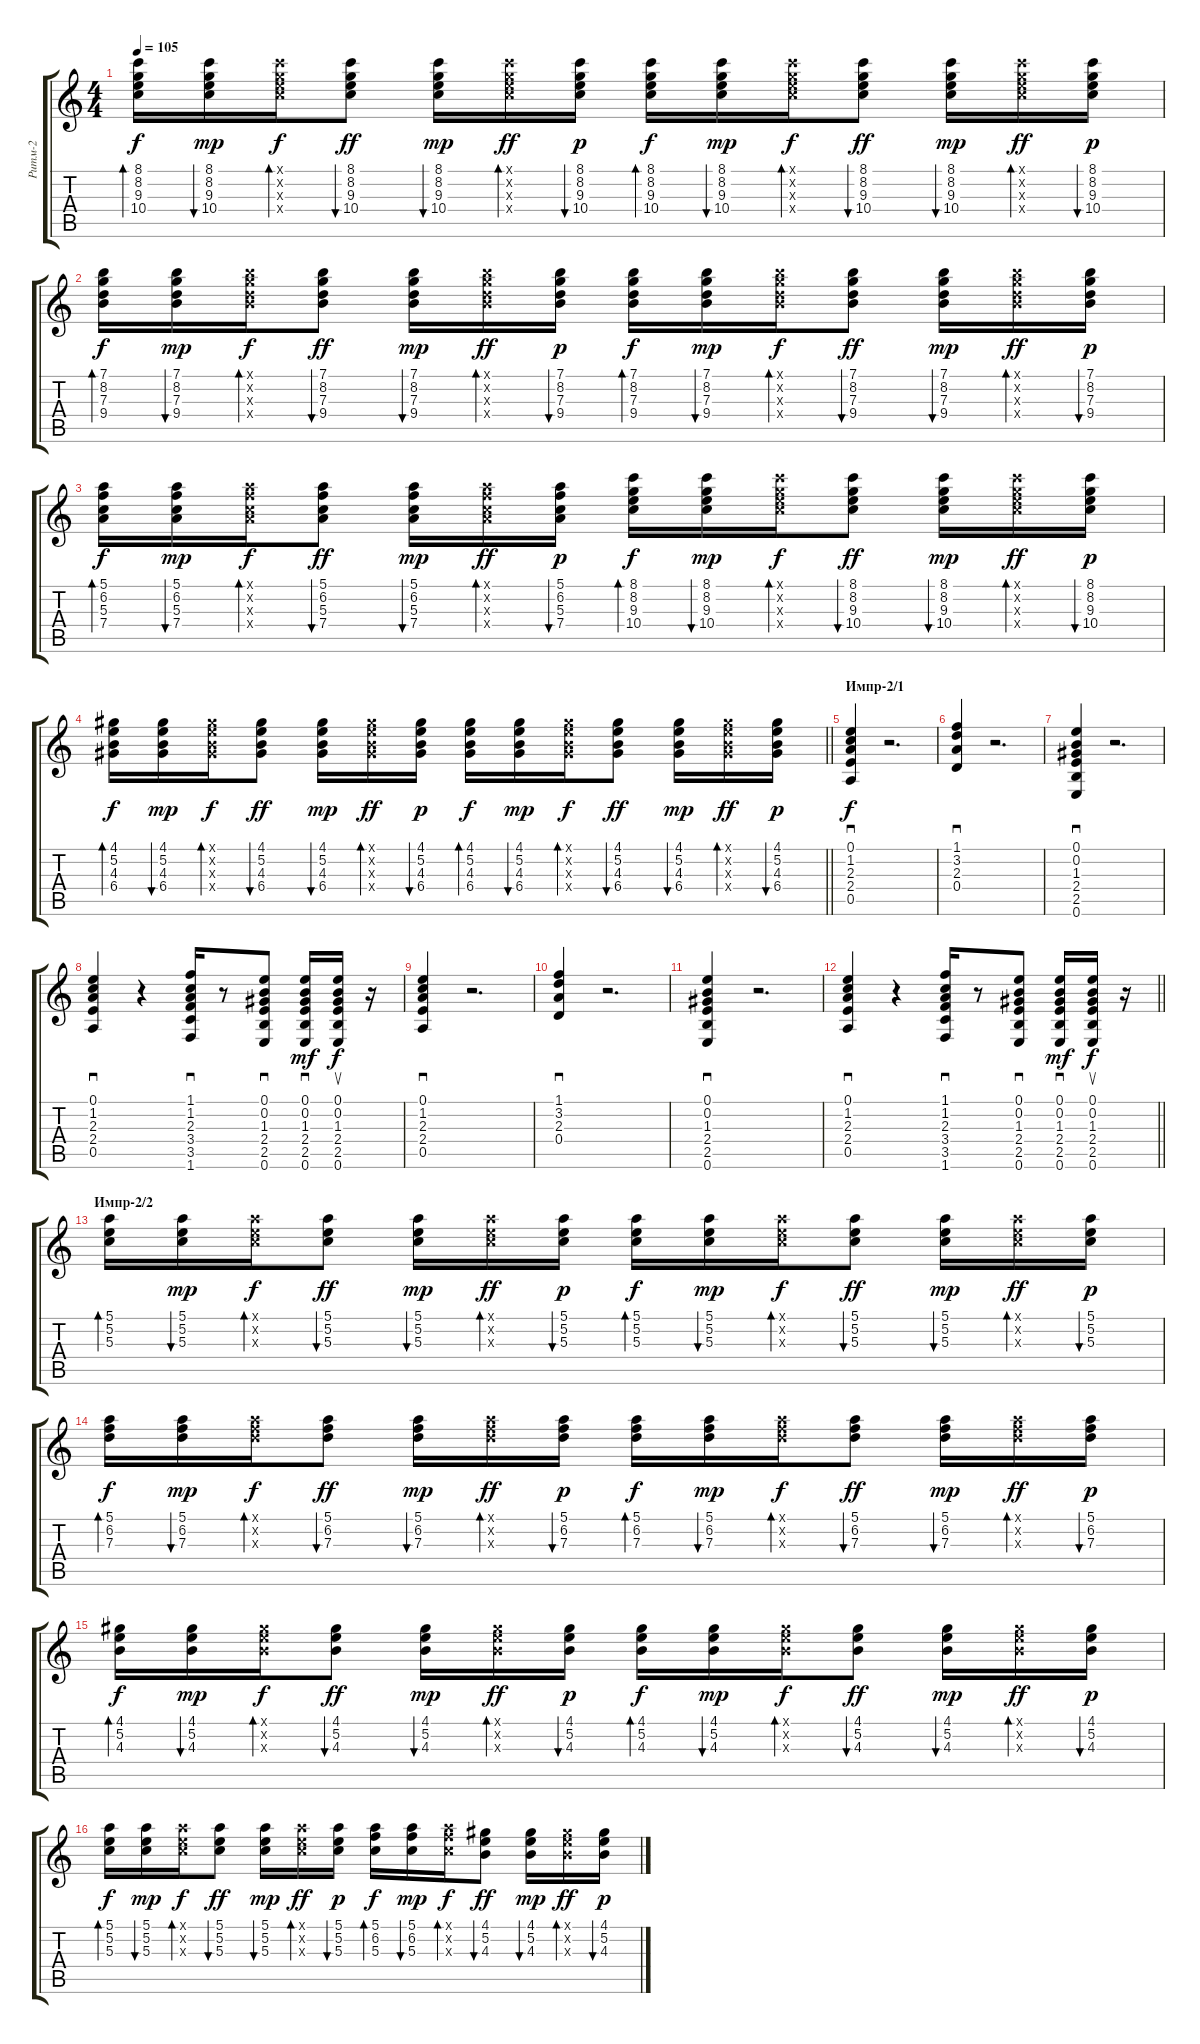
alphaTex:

\track ("Ритм-2" "Ритм-2") {instrument electricguitarjazz}
\staff {score tabs}
\tuning (E4 B3 G3 D3 A2 E2) {hide}
\ts (4 4)
\tempo 105
\clef g2
\ks c
(8.1 8.2 9.3 10.4).16{bd 60 dy f} (8.1 8.2 9.3 10.4).16{bu 60 dy mp} (8.1{x} 8.2{x} 9.3{x} 10.4{x}).16{bd 60 dy f} (8.1 8.2 9.3 10.4).8{bu 60 dy ff} (8.1 8.2 9.3 10.4).16{bu 60 dy mp} (8.1{x} 8.2{x} 9.3{x} 10.4{x}).16{bd 60 dy ff} (8.1 8.2 9.3 10.4).16{bu 60 dy p} (8.1 8.2 9.3 10.4).16{bd 60 dy f} (8.1 8.2 9.3 10.4).16{bu 60 dy mp} (8.1{x} 8.2{x} 9.3{x} 10.4{x}).16{bd 60 dy f} (8.1 8.2 9.3 10.4).8{bu 60 dy ff} (8.1 8.2 9.3 10.4).16{bu 60 dy mp} (8.1{x} 8.2{x} 9.3{x} 10.4{x}).16{bd 60 dy ff} (8.1 8.2 9.3 10.4).16{bu 60 dy p} |
(7.1 8.2 7.3 9.4).16{bd 60 dy f} (7.1 8.2 7.3 9.4).16{bu 60 dy mp} (7.1{x} 8.2{x} 7.3{x} 9.4{x}).16{bd 60 dy f} (7.1 8.2 7.3 9.4).8{bu 60 dy ff} (7.1 8.2 7.3 9.4).16{bu 60 dy mp} (7.1{x} 8.2{x} 7.3{x} 9.4{x}).16{bd 60 dy ff} (7.1 8.2 7.3 9.4).16{bu 60 dy p} (7.1 8.2 7.3 9.4).16{bd 60 dy f} (7.1 8.2 7.3 9.4).16{bu 60 dy mp} (7.1{x} 8.2{x} 7.3{x} 9.4{x}).16{bd 60 dy f} (7.1 8.2 7.3 9.4).8{bu 60 dy ff} (7.1 8.2 7.3 9.4).16{bu 60 dy mp} (7.1{x} 8.2{x} 7.3{x} 9.4{x}).16{bd 60 dy ff} (7.1 8.2 7.3 9.4).16{bu 60 dy p} |
(5.1 6.2 5.3 7.4).16{bd 60 dy f} (5.1 6.2 5.3 7.4).16{bu 60 dy mp} (5.1{x} 6.2{x} 5.3{x} 7.4{x}).16{bd 60 dy f} (5.1 6.2 5.3 7.4).8{bu 60 dy ff} (5.1 6.2 5.3 7.4).16{bu 60 dy mp} (5.1{x} 6.2{x} 5.3{x} 7.4{x}).16{bd 60 dy ff} (5.1 6.2 5.3 7.4).16{bu 60 dy p} (8.1 8.2 9.3 10.4).16{bd 60 dy f} (8.1 8.2 9.3 10.4).16{bu 60 dy mp} (8.1{x} 8.2{x} 9.3{x} 10.4{x}).16{bd 60 dy f} (8.1 8.2 9.3 10.4).8{bu 60 dy ff} (8.1 8.2 9.3 10.4).16{bu 60 dy mp} (8.1{x} 8.2{x} 9.3{x} 10.4{x}).16{bd 60 dy ff} (8.1 8.2 9.3 10.4).16{bu 60 dy p} |
\barLineRight lightlight
(4.1 5.2 4.3 6.4).16{bd 60 dy f} (4.1 5.2 4.3 6.4).16{bu 60 dy mp} (4.1{x} 5.2{x} 4.3{x} 6.4{x}).16{bd 60 dy f} (4.1 5.2 4.3 6.4).8{bu 60 dy ff} (4.1 5.2 4.3 6.4).16{bu 60 dy mp} (4.1{x} 5.2{x} 4.3{x} 6.4{x}).16{bd 60 dy ff} (4.1 5.2 4.3 6.4).16{bu 60 dy p} (4.1 5.2 4.3 6.4).16{bd 60 dy f} (4.1 5.2 4.3 6.4).16{bu 60 dy mp} (4.1{x} 5.2{x} 4.3{x} 6.4{x}).16{bd 60 dy f} (4.1 5.2 4.3 6.4).8{bu 60 dy ff} (4.1 5.2 4.3 6.4).16{bu 60 dy mp} (4.1{x} 5.2{x} 4.3{x} 6.4{x}).16{bd 60 dy ff} (4.1 5.2 4.3 6.4).16{bu 60 dy p} |
\section ("" "Импр-2/1")
(0.1 1.2 2.3 2.4 0.5).4{sd dy f} r.2{d} |
(1.1 3.2 2.3 0.4).4{sd} r.2{d} |
(0.1 0.2 1.3 2.4 2.5 0.6).4{sd} r.2{d} |
(0.1 1.2 2.3 2.4 0.5).4{sd} r.4 (1.1 1.2 2.3 3.4 3.5 1.6).16{sd} r.8 (0.1 0.2 1.3 2.4 2.5 0.6).8{sd} (0.1 0.2 1.3 2.4 2.5 0.6).16{sd dy mf} (0.1 0.2 1.3 2.4 2.5 0.6).16{su dy f} r.16 |
(0.1 1.2 2.3 2.4 0.5).4{sd} r.2{d} |
(1.1 3.2 2.3 0.4).4{sd} r.2{d} |
(0.1 0.2 1.3 2.4 2.5 0.6).4{sd} r.2{d} |
\barLineRight lightlight
(0.1 1.2 2.3 2.4 0.5).4{sd} r.4 (1.1 1.2 2.3 3.4 3.5 1.6).16{sd} r.8 (0.1 0.2 1.3 2.4 2.5 0.6).8{sd} (0.1 0.2 1.3 2.4 2.5 0.6).16{sd dy mf} (0.1 0.2 1.3 2.4 2.5 0.6).16{su dy f} r.16 |
\section ("" "Импр-2/2")
(5.1 5.2 5.3).16{bd 60} (5.1 5.2 5.3).16{bu 60 dy mp} (5.1{x} 5.2{x} 5.3{x}).16{bd 60 dy f} (5.1 5.2 5.3).8{bu 60 dy ff} (5.1 5.2 5.3).16{bu 60 dy mp} (5.1{x} 5.2{x} 5.3{x}).16{bd 60 dy ff} (5.1 5.2 5.3).16{bu 60 dy p} (5.1 5.2 5.3).16{bd 60 dy f} (5.1 5.2 5.3).16{bu 60 dy mp} (5.1{x} 5.2{x} 5.3{x}).16{bd 60 dy f} (5.1 5.2 5.3).8{bu 60 dy ff} (5.1 5.2 5.3).16{bu 60 dy mp} (5.1{x} 5.2{x} 5.3{x}).16{bd 60 dy ff} (5.1 5.2 5.3).16{bu 60 dy p} |
(5.1 6.2 7.3).16{bd 60 dy f} (5.1 6.2 7.3).16{bu 60 dy mp} (5.1{x} 6.2{x} 7.3{x}).16{bd 60 dy f} (5.1 6.2 7.3).8{bu 60 dy ff} (5.1 6.2 7.3).16{bu 60 dy mp} (5.1{x} 6.2{x} 7.3{x}).16{bd 60 dy ff} (5.1 6.2 7.3).16{bu 60 dy p} (5.1 6.2 7.3).16{bd 60 dy f} (5.1 6.2 7.3).16{bu 60 dy mp} (5.1{x} 6.2{x} 7.3{x}).16{bd 60 dy f} (5.1 6.2 7.3).8{bu 60 dy ff} (5.1 6.2 7.3).16{bu 60 dy mp} (5.1{x} 6.2{x} 7.3{x}).16{bd 60 dy ff} (5.1 6.2 7.3).16{bu 60 dy p} |
(4.1 5.2 4.3).16{bd 60 dy f} (4.1 5.2 4.3).16{bu 60 dy mp} (4.1{x} 5.2{x} 4.3{x}).16{bd 60 dy f} (4.1 5.2 4.3).8{bu 60 dy ff} (4.1 5.2 4.3).16{bu 60 dy mp} (4.1{x} 5.2{x} 4.3{x}).16{bd 60 dy ff} (4.1 5.2 4.3).16{bu 60 dy p} (4.1 5.2 4.3).16{bd 60 dy f} (4.1 5.2 4.3).16{bu 60 dy mp} (4.1{x} 5.2{x} 4.3{x}).16{bd 60 dy f} (4.1 5.2 4.3).8{bu 60 dy ff} (4.1 5.2 4.3).16{bu 60 dy mp} (4.1{x} 5.2{x} 4.3{x}).16{bd 60 dy ff} (4.1 5.2 4.3).16{bu 60 dy p} |
(5.1 5.2 5.3).16{bd 60 dy f} (5.1 5.2 5.3).16{bu 60 dy mp} (5.1{x} 5.2{x} 5.3{x}).16{bd 60 dy f} (5.1 5.2 5.3).8{bu 60 dy ff} (5.1 5.2 5.3).16{bu 60 dy mp} (5.1{x} 5.2{x} 5.3{x}).16{bd 60 dy ff} (5.1 5.2 5.3).16{bu 60 dy p} (5.1 6.2 5.3).16{bd 60 dy f} (5.1 6.2 5.3).16{bu 60 dy mp} (5.1{x} 6.2{x} 5.3{x}).16{bd 60 dy f} (4.1 5.2 4.3).8{bu 60 dy ff} (4.1 5.2 4.3).16{bu 60 dy mp} (4.1{x} 5.2{x} 4.3{x}).16{bd 60 dy ff} (4.1 5.2 4.3).16{bu 60 dy p}
